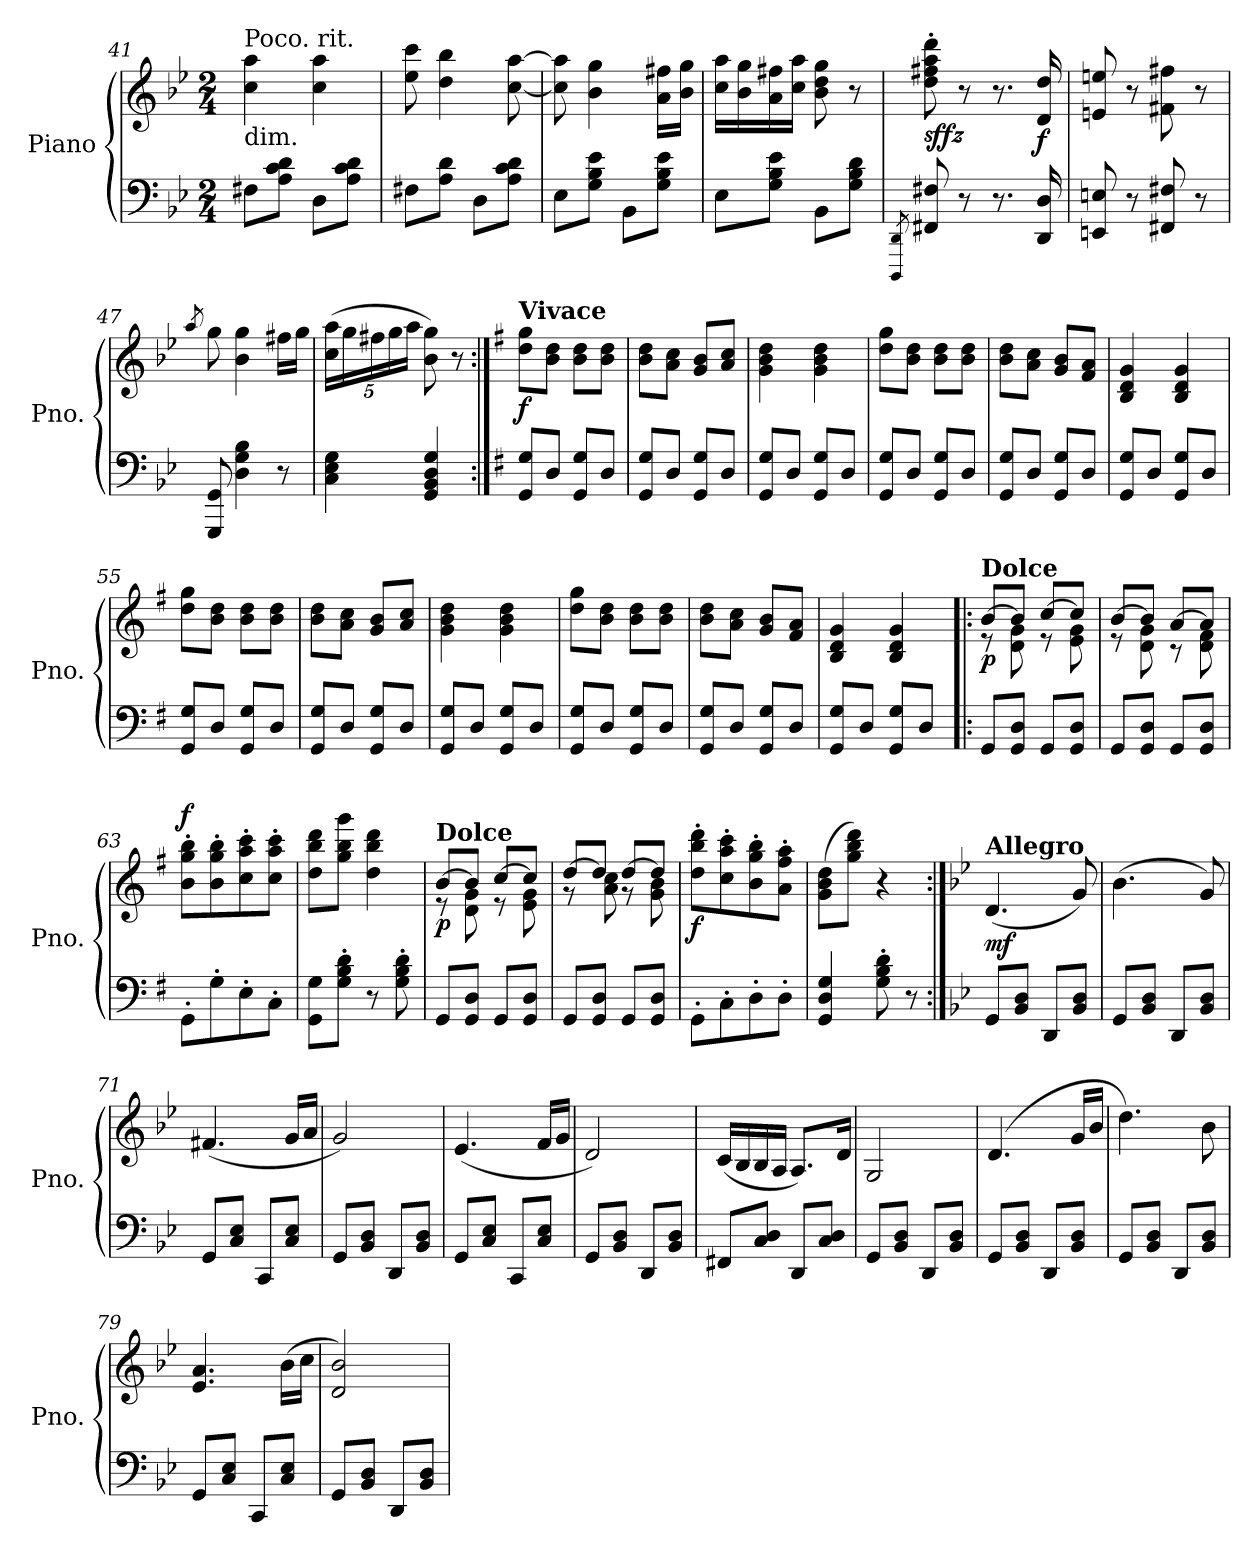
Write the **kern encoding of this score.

**kern	**kern	**dynam
*part1	*part1	*part1
*staff2	*staff1	*staff1/2
*I"Piano	*	*
*I'Pno.	*	*
*clefF4	*clefG2	*
*k[b-e-]	*k[b-e-]	*
*M2/4	*M2/4	*
=41	=41	=41
!	!LO:TX:a:t=Poco. rit.	!
!	!LO:TX:b:t=dim.	!
8F#X\L	4cc\ 4aa\	.
8A\ 8c\ 8d\J	.	.
8D\L	4cc\ 4aa\	.
8A\ 8c\ 8d\J	.	.
=42	=42	=42
8F#X\L	8ee-\ 8ccc\	.
8A\ 8d\J	4dd\ 4bb-\	.
8D\L	.	.
8A\ 8c\ 8d\J	[8cc\ [8aa\	.
=43	=43	=43
8E-\L	8cc\] 8aa\]	.
8G\ 8B-\ 8e-\J	4b-\ 4gg\	.
8BB-\L	.	.
8G\ 8B-\ 8e-\J	16a\ 16ff#X\LL	.
.	16b-\ 16gg\JJ	.
=44	=44	=44
8E-\L	16cc\ 16aa\LL	.
.	16b-\ 16gg\	.
8G\ 8B-\ 8e-\J	16a\ 16ff#X\	.
.	16cc\ 16aa\JJ	.
8BB-\L	8b-\ 8dd\ 8gg\	.
8G\ 8B-\ 8d\J	8r	.
=45	=45	=45
8qDDD/ 8qDD/	.	.
!	!	!LO:DY:b
8FF#X/ 8F#X/	8dd\' 8ff#X\' 8aa\' 8ddd\'	sffz
8r	8r	.
8.r	8.r	.
!	!	!LO:DY:b
16DD/ 16D/	16d/ 16dd/	f
=46	=46	=46
8EEn/ 8En/	8en/ 8een/	.
8r	8r	.
8FF#X/ 8F#X/	8f#X\ 8ff#X\	.
8r	8r	.
=47	=47	=47
.	8qaa/	.
8GGG/ 8GG/	8gg\	.
4D\ 4G\ 4B-\	4b-\ 4gg\	.
8r	16ff#X\LL	.
.	16gg\JJ	.
=48	=48	=48
*	*Xbrackettup	*
4C\ 4E-\ 4G\	(20cc\ 20aa\LL	.
.	20gg\	.
.	20ff#X\	.
.	20gg\	.
.	20aa\JJ	.
4GG/ 4BB-/ 4D/ 4G/	8b-\ 8gg\)	.
.	8r	.
=49:|!	=49:|!	=49:|!
*k[f#]	*k[f#]	*
*	*MM140	*
!	!LO:TX:a:B:t=Vivace	!
!	!	!LO:DY:b
8GG/ 8G/L	8dd\ 8gg\L	f
8D/J	8b\ 8dd\J	.
8GG/ 8G/L	8b\ 8dd\L	.
8D/J	8b\ 8dd\J	.
=50	=50	=50
8GG/ 8G/L	8b\ 8dd\L	.
8D/J	8a\ 8cc\J	.
8GG/ 8G/L	8g/ 8b/L	.
8D/J	8a/ 8cc/J	.
=51	=51	=51
8GG/ 8G/L	4g\ 4b\ 4dd\	.
8D/J	.	.
8GG/ 8G/L	4g\ 4b\ 4dd\	.
8D/J	.	.
=52	=52	=52
8GG/ 8G/L	8dd\ 8gg\L	.
8D/J	8b\ 8dd\J	.
8GG/ 8G/L	8b\ 8dd\L	.
8D/J	8b\ 8dd\J	.
=53	=53	=53
8GG/ 8G/L	8b\ 8dd\L	.
8D/J	8a\ 8cc\J	.
8GG/ 8G/L	8g/ 8b/L	.
8D/J	8f#/ 8a/J	.
=54	=54	=54
8GG/ 8G/L	4B/ 4d/ 4g/	.
8D/J	.	.
8GG/ 8G/L	4B/ 4d/ 4g/	.
8D/J	.	.
=55	=55	=55
8GG/ 8G/L	8dd\ 8gg\L	.
8D/J	8b\ 8dd\J	.
8GG/ 8G/L	8b\ 8dd\L	.
8D/J	8b\ 8dd\J	.
=56	=56	=56
8GG/ 8G/L	8b\ 8dd\L	.
8D/J	8a\ 8cc\J	.
8GG/ 8G/L	8g/ 8b/L	.
8D/J	8a/ 8cc/J	.
=57	=57	=57
8GG/ 8G/L	4g\ 4b\ 4dd\	.
8D/J	.	.
8GG/ 8G/L	4g\ 4b\ 4dd\	.
8D/J	.	.
=58	=58	=58
8GG/ 8G/L	8dd\ 8gg\L	.
8D/J	8b\ 8dd\J	.
8GG/ 8G/L	8b\ 8dd\L	.
8D/J	8b\ 8dd\J	.
=59	=59	=59
8GG/ 8G/L	8b\ 8dd\L	.
8D/J	8a\ 8cc\J	.
8GG/ 8G/L	8g/ 8b/L	.
8D/J	8f#/ 8a/J	.
=60	=60	=60
8GG/ 8G/L	4B/ 4d/ 4g/	.
8D/J	.	.
8GG/ 8G/L	4B/ 4d/ 4g/	.
8D/J	.	.
=61!|:	=61!|:	=61!|:
*	*MM60	*
*	*^	*
!	!LO:TX:a:B:t=Dolce	!	!
!	!	!	!LO:DY:b
8GG/L	[8b/L	8r	p
8GG/ 8D/J	8b/J]	8d\ 8g\	.
8GG/L	[8cc/L	8r	.
8GG/ 8D/J	8cc/J]	8e\ 8g\	.
=62	=62	=62	=62
8GG/L	[8b/L	8r	.
8GG/ 8D/J	8b/J]	8d\ 8g\	.
8GG/L	[8a/L	8r	.
8GG/ 8D/J	8a/J]	8d\ 8f#\	.
*	*v	*v	*
=63	=63	=63
*	*MM140	*
*	*^	*
!	!LO:TX:a:B:t=Vivace	!	!
!	!	!	!LO:DY:a
*	*v	*v	*
8GG'\L	8b\'> 8gg\'> 8bb\'>L	f
8G'\	8b\'> 8gg\'> 8bb\'>	.
8E'\	8cc\'> 8aa\'> 8ccc\'>	.
8C'\J	8cc\'> 8aa\'> 8ccc\'>J	.
=64	=64	=64
8GG\ 8G\L	8dd\ 8bb\ 8ddd\L	.
8G\' 8B\' 8d\'J	8gg\ 8bb\ 8ggg\J	.
8r	4dd\ 4bb\ 4ddd\	.
8G\' 8B\' 8d\'	.	.
=65	=65	=65
*	*MM60	*
*	*^	*
!	!LO:TX:a:B:t=Dolce	!	!
!	!	!	!LO:DY:b
8GG/L	[8b/L	8r	p
8GG/ 8D/J	8b/J]	8d\ 8g\	.
8GG/L	[8cc/L	8r	.
8GG/ 8D/J	8cc/J]	8e\ 8g\	.
=66	=66	=66	=66
8GG/L	[8dd/L	8r	.
8GG/ 8D/J	8dd/J]	8a\ 8cc\	.
8GG/L	[8dd/L	8r	.
8GG/ 8D/J	8dd/J]	8g\ 8b\	.
*	*v	*v	*
=67	=67	=67
*	*MM140	*
*	*^	*
!	!LO:TX:a:B:t=Vivace	!	!
!	!	!	!LO:DY:b
*	*v	*v	*
8GG'\L	8dd\' 8bb\' 8ddd\'L	f
8C'\	8cc\' 8aa\' 8ccc\'	.
8D'\	8b\' 8gg\' 8bb\'	.
8D'\J	8a\' 8ff#\' 8aa\'J	.
=68	=68	=68
4GG/ 4D/ 4G/	(8g\ 8b\ 8dd\L	.
.	8gg\ 8bb\ 8ddd\J)	.
8G\' 8B\' 8d\'	4r	.
8r	.	.
=69:|!	=69:|!	=69:|!
*k[b-e-]	*k[b-e-]	*
*	*MM130	*
!	!LO:TX:a:B:t=Allegro	!
!	!	!LO:DY:b
8GG/L	(4.d/	mf
8BB-/ 8D/J	.	.
8DD/L	.	.
8BB-/ 8D/J	8g/)	.
=70	=70	=70
8GG/L	(4.b-\	.
8BB-/ 8D/J	.	.
8DD/L	.	.
8BB-/ 8D/J	8g/)	.
=71	=71	=71
8GG/L	(4.f#X/	.
8C/<< 8E-/<<J	.	.
8CC/L	.	.
8C/<< 8E-/<<J	16g/LL	.
.	16a/JJ	.
=72	=72	=72
8GG/L	2g/)	.
8BB-/ 8D/J	.	.
8DD/L	.	.
8BB-/ 8D/J	.	.
=73	=73	=73
8GG/L	(4.e-/	.
8C/ 8E-/J	.	.
8CC/L	.	.
8C/ 8E-/J	16f/LL	.
.	16g/JJ	.
=74	=74	=74
8GG/L	2d/)	.
8BB-/ 8D/J	.	.
8DD/L	.	.
8BB-/ 8D/J	.	.
=75	=75	=75
8FF#X/L	(16c/LL	.
.	16B-/	.
8C/ 8D/J	16B-/	.
.	16A/JJ	.
8DD/L	8.A/L)	.
8C/ 8D/J	.	.
.	16d/Jk	.
=76	=76	=76
8GG/L	2G/	.
8BB-/ 8D/J	.	.
8DD/L	.	.
8BB-/ 8D/J	.	.
=77	=77	=77
8GG/L	(4.d/	.
8BB-/ 8D/J	.	.
8DD/L	.	.
8BB-/ 8D/J	16g/LL	.
.	16b-/JJ	.
=78	=78	=78
8GG/L	4.dd\)	.
8BB-/ 8D/J	.	.
8DD/L	.	.
8BB-/ 8D/J	8b-\	.
=79	=79	=79
8GG/L	4.e-/ 4.a/	.
8C/ 8E-/J	.	.
8CC/L	.	.
8C/ 8E-/J	(16b-\LL	.
.	16cc\JJ	.
=80	=80	=80
8GG/L	2d/ 2b-/)	.
8BB-/ 8D/J	.	.
8DD/L	.	.
8BB-/ 8D/J	.	.
=	=	=
*-	*-	*-
